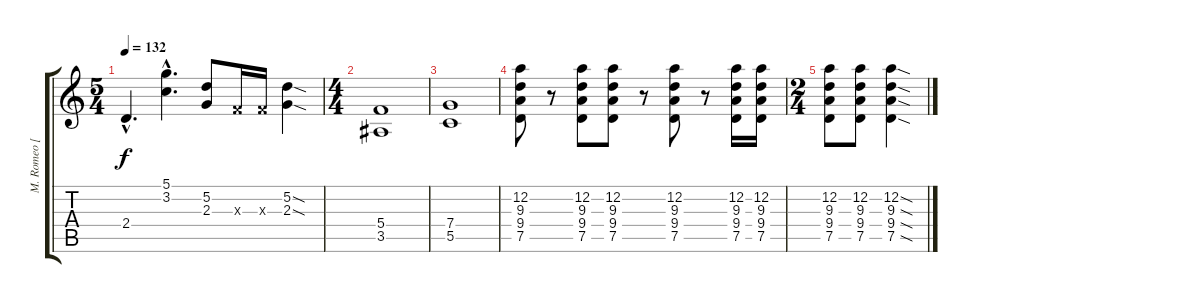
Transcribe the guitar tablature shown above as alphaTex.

\track ("M. Romeo [Rhytim Guitar]" "M. Romeo [") {instrument distortionguitar}
\staff {score tabs}
\tuning (D4 A3 F3 C3 G2 D2) {hide}
\ts (5 4)
\tempo 132
\clef g2
\ks c
2.4{hac}.4{d dy f} (5.1{hac} 3.2{hac}).4{d} (5.2 2.3).8 0.3{x}.16 0.3{x}.16 (5.2{sod} 2.3{sod}).4 |
\ts (4 4)
(5.4 3.5).1 |
(7.4 5.5).1 |
(12.2 9.3 9.4 7.5).8 r.8 (12.2 9.3 9.4 7.5).8 (12.2 9.3 9.4 7.5).8 r.8 (12.2 9.3 9.4 7.5).8 r.8 (12.2 9.3 9.4 7.5).16 (12.2 9.3 9.4 7.5).16 |
\ts (2 4)
(12.2 9.3 9.4 7.5).8 (12.2 9.3 9.4 7.5).8 (12.2{sod} 9.3{sod} 9.4{sod} 7.5{sod}).4
